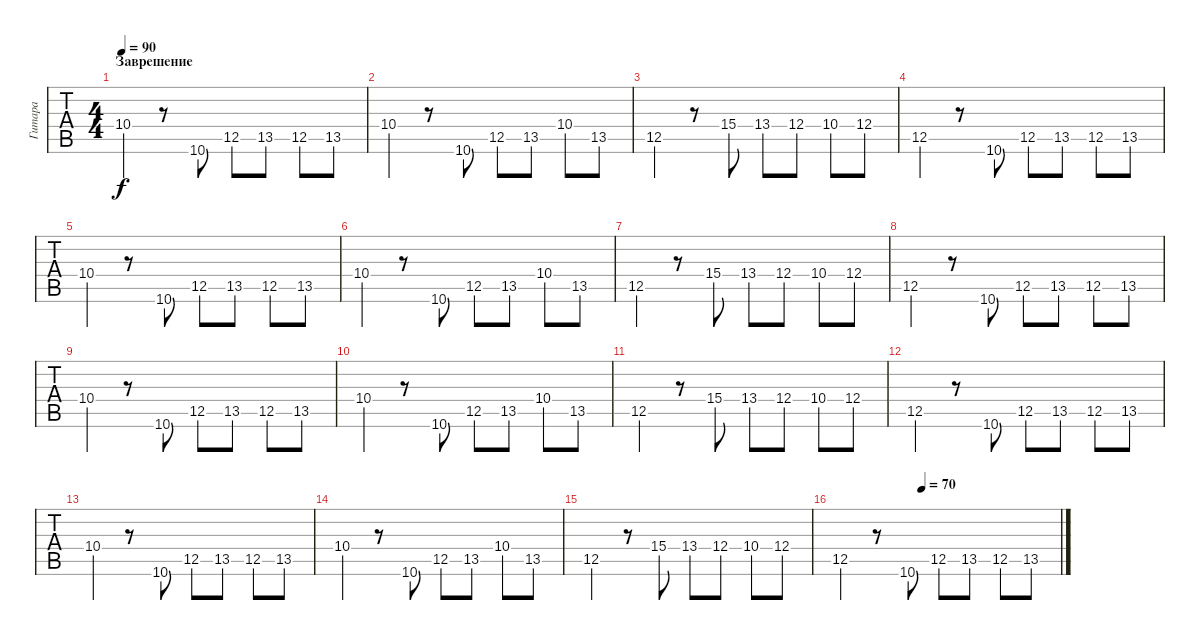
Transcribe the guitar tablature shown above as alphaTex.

\track ("Гитара" "Гитара") {instrument distortionguitar}
\staff {tabs}
\tuning (E4 B3 G3 D3 A2 E2) {hide}
\ts (4 4)
\section ("" "Заврешение")
\tempo 90
\clef g2
\ks c
10.4.4{dy f} r.8 10.6.8 12.5.8 13.5.8 12.5.8 13.5.8 |
10.4.4 r.8 10.6.8 12.5.8 13.5.8 10.4.8 13.5.8 |
12.5.4 r.8 15.4.8 13.4.8 12.4.8 10.4.8 12.4.8 |
12.5.4 r.8 10.6.8 12.5.8 13.5.8 12.5.8 13.5.8 |
10.4.4 r.8 10.6.8 12.5.8 13.5.8 12.5.8 13.5.8 |
10.4.4 r.8 10.6.8 12.5.8 13.5.8 10.4.8 13.5.8 |
12.5.4 r.8 15.4.8 13.4.8 12.4.8 10.4.8 12.4.8 |
12.5.4 r.8 10.6.8 12.5.8 13.5.8 12.5.8 13.5.8 |
10.4.4 r.8 10.6.8 12.5.8 13.5.8 12.5.8 13.5.8 |
10.4.4 r.8 10.6.8 12.5.8 13.5.8 10.4.8 13.5.8 |
12.5.4 r.8 15.4.8 13.4.8 12.4.8 10.4.8 12.4.8 |
12.5.4 r.8 10.6.8 12.5.8 13.5.8 12.5.8 13.5.8 |
10.4.4 r.8 10.6.8 12.5.8 13.5.8 12.5.8 13.5.8 |
10.4.4 r.8 10.6.8 12.5.8 13.5.8 10.4.8 13.5.8 |
12.5.4 r.8 15.4.8 13.4.8 12.4.8 10.4.8 12.4.8 |
\tempo (70 0.375)
12.5.4 r.8 10.6.8 12.5.8 13.5.8 12.5.8 13.5.8
